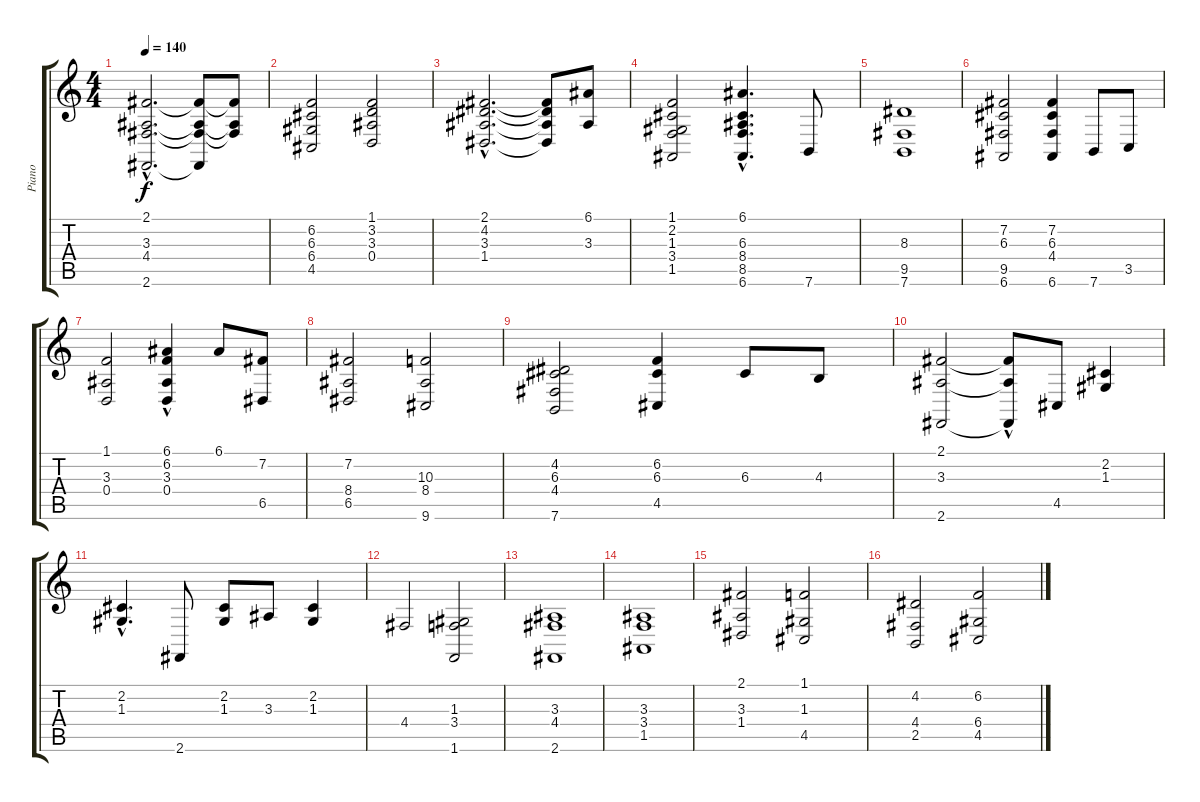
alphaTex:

\track ("Piano" "Piano") {instrument acousticgrandpiano}
\staff {score tabs}
\tuning (E4 B3 G3 D3 A2 E2) {hide}
\ts (4 4)
\tempo 140
\clef g2
\ks c
(2.1{hac} 3.3{hac} 4.4{hac} 2.6{hac}).2{d dy f} (2.1{t} 3.3{t} 4.4{t} 2.6{t}).8 (2.1{t} 3.3{t} 4.4{t}).8 |
(6.2 6.3 6.4 4.5).2 (1.1 3.2 3.3 0.4).2 |
(2.1{hac} 4.2{hac} 3.3{hac} 1.4{hac}).2{d} (2.1{t} 4.2{t} 3.3{t} 1.4{t}).8 (6.1 3.3).8 |
(1.1 2.2 1.3 3.4 1.5).2 (6.1 6.3 8.4 8.5 6.6{hac}).4{d} 7.6.8 |
(8.3 9.5 7.6).1 |
(7.2 6.3 9.5 6.6).2 (7.2 6.3 4.4 6.6).4 7.6.8 3.5.8 |
(1.1 3.3 0.4).2 (6.1 6.2{hac} 3.3 0.4{hac}).4 6.1.8 (7.2 6.5).8 |
(7.2 8.4 6.5).2 (10.3 8.4 9.6).2 |
(4.2 6.3 4.4 7.6).2 (6.2 6.3 4.5).4 6.3.8 4.3.8 |
(2.1 3.3 2.6).2 (2.1{t} 3.3{t} 2.6{hac t}).8 4.5.8 (2.2 1.3).4 |
(2.2{hac} 1.3{hac}).4{d} 2.6.8 (2.2 1.3).8 3.3.8 (2.2 1.3).4 |
4.4.2 (1.3 3.4 1.6).2 |
(3.3 4.4 2.6).1 |
(3.3 3.4 1.5).1 |
(2.1 3.3 1.4).2 (1.1 1.3 4.5).2 |
(4.2 4.4 2.5).2 (6.2 6.4 4.5).2
